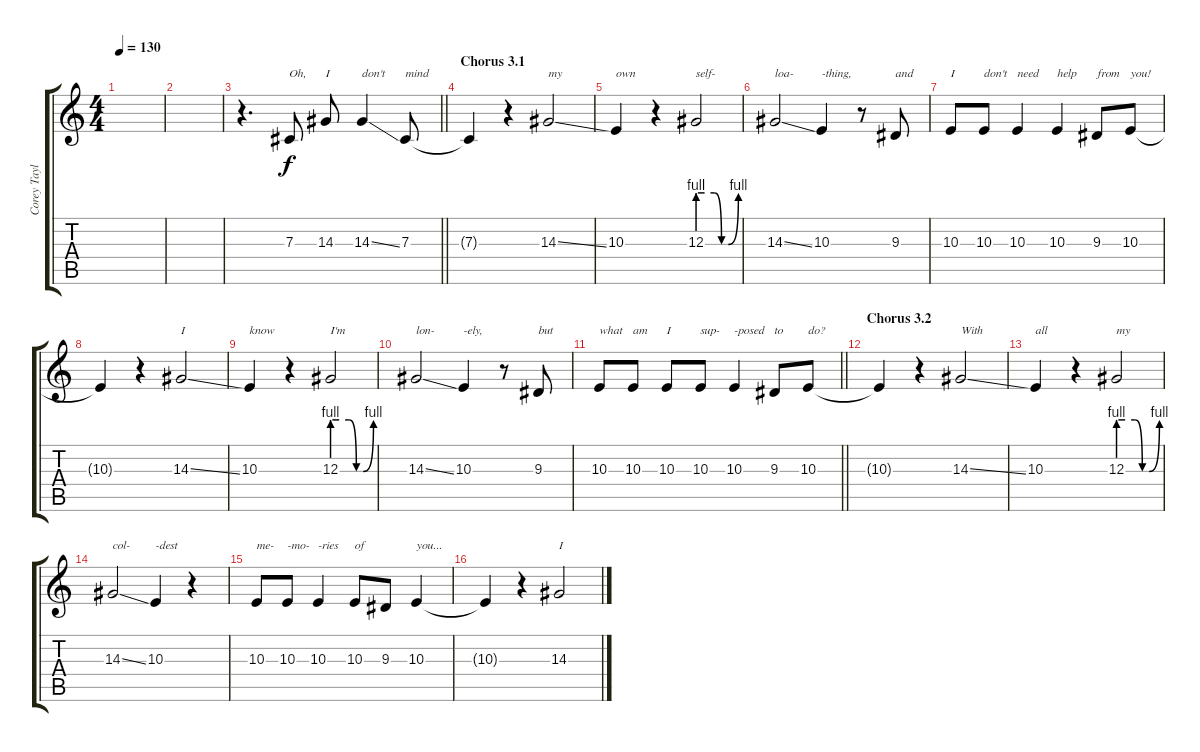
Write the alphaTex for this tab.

\track ("Corey Taylor" "Corey Tayl") {instrument lead2sawtooth}
\staff {score tabs}
\tuning (Eb4 Bb3 Gb3 Db3 Ab2 Db2) {hide}
\ts (4 4)
\tempo 130
\clef g2
\ks c
|
|
\barLineRight lightlight
r.4{d} 7.3.8{txt "Oh,"} 14.3.8{txt "I"} 14.3{ss}.4{txt "don't"} 7.3.8{txt "mind"} |
\section ("" "Chorus 3.1")
7.3{t}.4 r.4 14.3{ss}.2{txt "my"} |
10.3.4{txt "own"} r.4 12.3{be (custom 0 4 10 4 24 4 35 0 45 0 60 4)}.2{txt "self-"} |
14.3{ss}.2{txt "loa-"} 10.3.4{txt "-thing,"} r.8 9.3.8{txt "and"} |
10.3.8{txt "I"} 10.3.8{txt "don't"} 10.3.4{txt "need"} 10.3.4{txt "help"} 9.3.8{txt "from"} 10.3.8{txt "you!"} |
10.3{t}.4 r.4 14.3{ss}.2{txt "I"} |
10.3.4{txt "know"} r.4 12.3{be (custom 0 4 10 4 24 4 35 0 45 0 60 4)}.2{txt "I'm"} |
14.3{ss}.2{txt "lon-"} 10.3.4{txt "-ely,"} r.8 9.3.8{txt "but"} |
\barLineRight lightlight
10.3.8{txt "what"} 10.3.8{txt "am"} 10.3.8{txt "I"} 10.3.8{txt "sup-"} 10.3.4{txt "-posed"} 9.3.8{txt "to"} 10.3.8{txt "do?"} |
\section ("" "Chorus 3.2")
10.3{t}.4 r.4 14.3{ss}.2{txt "With"} |
10.3.4{txt "all"} r.4 12.3{be (custom 0 4 10 4 24 4 35 0 45 0 60 4)}.2{txt "my"} |
14.3{ss}.2{txt "col-"} 10.3.4{txt "-dest"} r.4 |
10.3.8{txt "me-"} 10.3.8{txt "-mo-"} 10.3.4{txt "-ries"} 10.3.8{txt "of"} 9.3.8 10.3.4{txt "you..."} |
10.3{t}.4 r.4 14.3{ss}.2{txt "I"}
